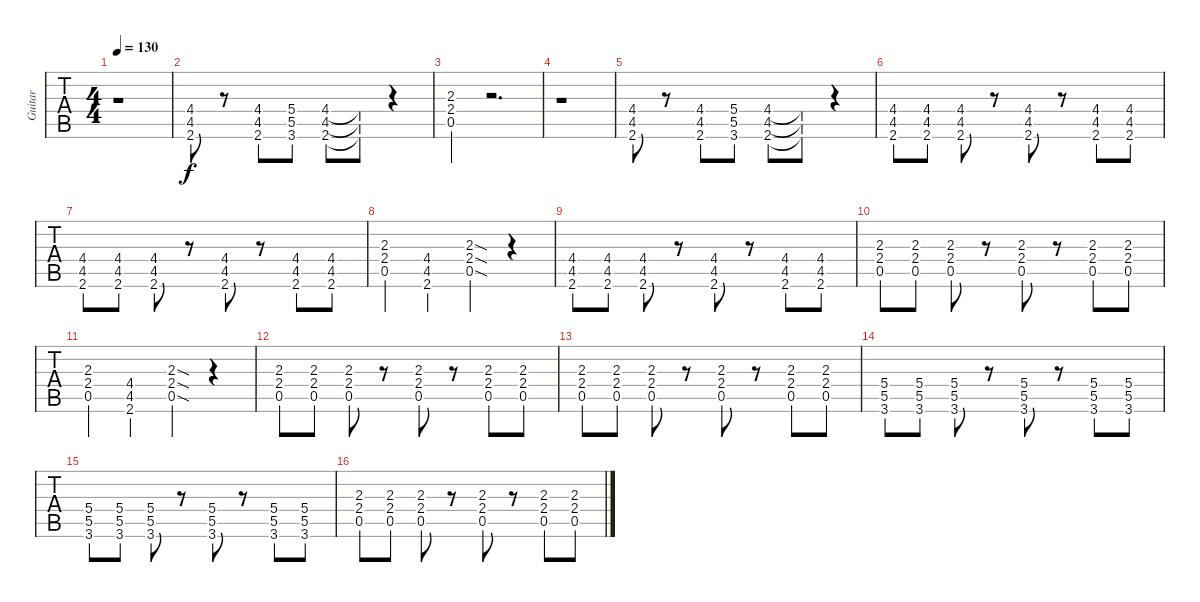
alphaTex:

\track ("Guitar" "Guitar") {instrument overdrivenguitar}
\staff {tabs}
\tuning (D4 A3 F3 C3 G2 D2) {hide}
\ts (4 4)
\tempo 130
\clef g2
\ks c
r.1{dy f} |
(4.4 4.5 2.6).8 r.8 (4.4 4.5 2.6).8 (5.4 5.5 3.6).8 (4.4 4.5 2.6).8 (4.4{t} 4.5{t} 2.6{t}).8 r.4 |
(2.3 2.4 0.5).4 r.2{d} |
r.1 |
(4.4 4.5 2.6).8 r.8 (4.4 4.5 2.6).8 (5.4 5.5 3.6).8 (4.4 4.5 2.6).8 (4.4{t} 4.5{t} 2.6{t}).8 r.4 |
(4.4 4.5 2.6).8 (4.4 4.5 2.6).8 (4.4 4.5 2.6).8 r.8 (4.4 4.5 2.6).8 r.8 (4.4 4.5 2.6).8 (4.4 4.5 2.6).8 |
(4.4 4.5 2.6).8 (4.4 4.5 2.6).8 (4.4 4.5 2.6).8 r.8 (4.4 4.5 2.6).8 r.8 (4.4 4.5 2.6).8 (4.4 4.5 2.6).8 |
(2.3 2.4 0.5).4 (4.4 4.5 2.6).4 (2.3{sod} 2.4{sod} 0.5{sod}).4 r.4 |
(4.4 4.5 2.6).8 (4.4 4.5 2.6).8 (4.4 4.5 2.6).8 r.8 (4.4 4.5 2.6).8 r.8 (4.4 4.5 2.6).8 (4.4 4.5 2.6).8 |
(2.3 2.4 0.5).8 (2.3 2.4 0.5).8 (2.3 2.4 0.5).8 r.8 (2.3 2.4 0.5).8 r.8 (2.3 2.4 0.5).8 (2.3 2.4 0.5).8 |
(2.3 2.4 0.5).4 (4.4 4.5 2.6).4 (2.3{sod} 2.4{sod} 0.5{sod}).4 r.4 |
(2.3 2.4 0.5).8 (2.3 2.4 0.5).8 (2.3 2.4 0.5).8 r.8 (2.3 2.4 0.5).8 r.8 (2.3 2.4 0.5).8 (2.3 2.4 0.5).8 |
(2.3 2.4 0.5).8 (2.3 2.4 0.5).8 (2.3 2.4 0.5).8 r.8 (2.3 2.4 0.5).8 r.8 (2.3 2.4 0.5).8 (2.3 2.4 0.5).8 |
(5.4 5.5 3.6).8 (5.4 5.5 3.6).8 (5.4 5.5 3.6).8 r.8 (5.4 5.5 3.6).8 r.8 (5.4 5.5 3.6).8 (5.4 5.5 3.6).8 |
(5.4 5.5 3.6).8 (5.4 5.5 3.6).8 (5.4 5.5 3.6).8 r.8 (5.4 5.5 3.6).8 r.8 (5.4 5.5 3.6).8 (5.4 5.5 3.6).8 |
(2.3 2.4 0.5).8 (2.3 2.4 0.5).8 (2.3 2.4 0.5).8 r.8 (2.3 2.4 0.5).8 r.8 (2.3 2.4 0.5).8 (2.3 2.4 0.5).8
